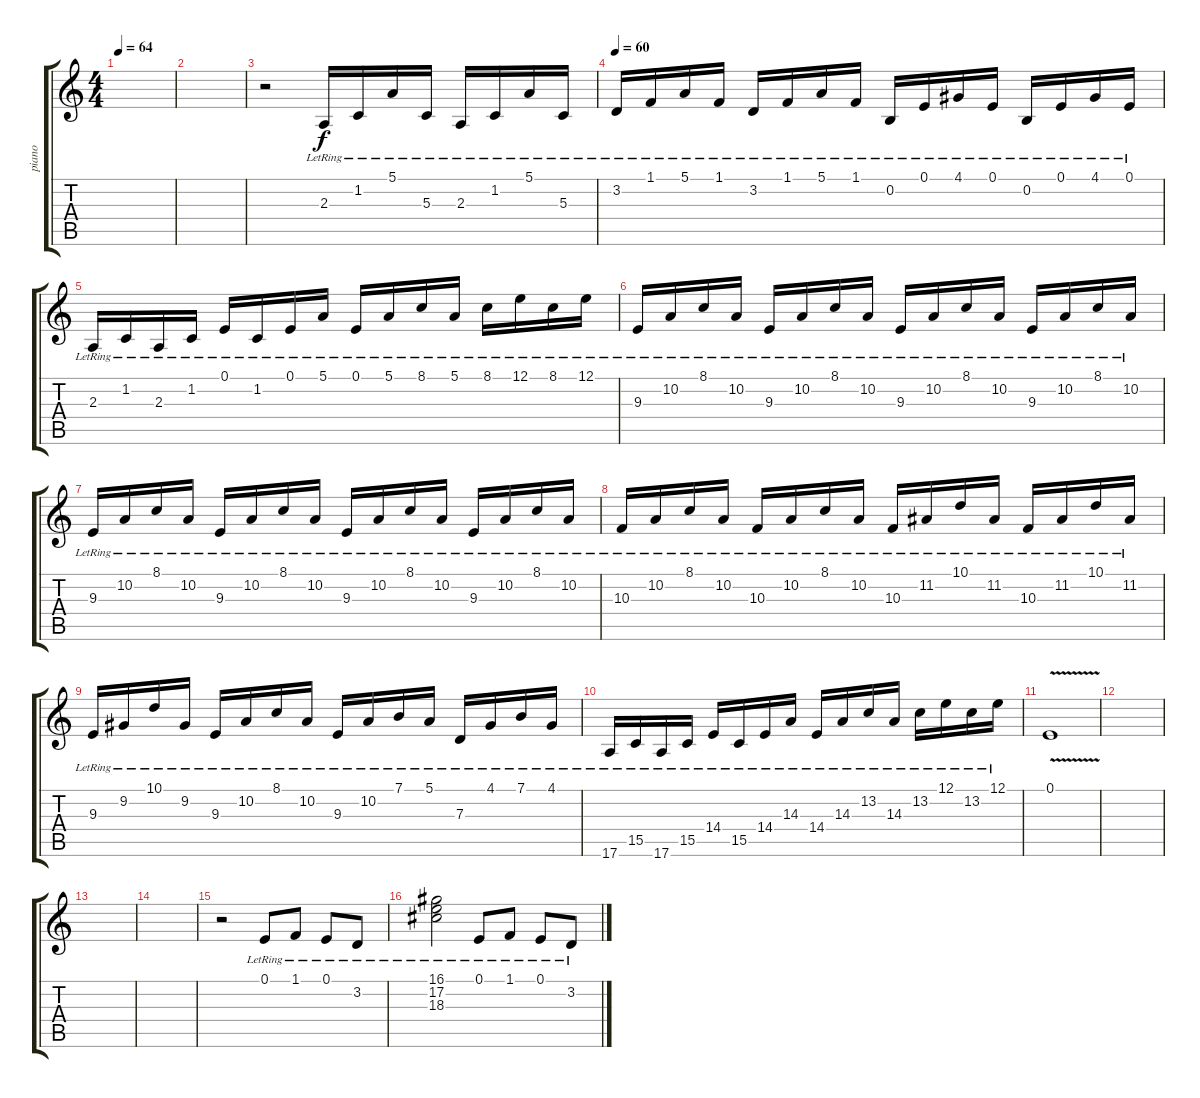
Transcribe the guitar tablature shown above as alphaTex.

\track ("piano" "piano") {instrument harpsichord}
\staff {score tabs}
\tuning (E4 B3 G3 D3 A2 E2) {hide}
\ts (4 4)
\tempo 64
\clef g2
\ks c
|
|
r.2 2.3{lr}.16 1.2{lr}.16 5.1{lr}.16 5.3{lr}.16 2.3{lr}.16 1.2{lr}.16 5.1{lr}.16 5.3{lr}.16 |
\tempo 60
3.2{lr}.16 1.1{lr}.16 5.1{lr}.16 1.1{lr}.16 3.2{lr}.16 1.1{lr}.16 5.1{lr}.16 1.1{lr}.16 0.2{lr}.16 0.1{lr}.16 4.1{lr}.16 0.1{lr}.16 0.2{lr}.16 0.1{lr}.16 4.1{lr}.16 0.1{lr}.16 |
2.3{lr}.16 1.2{lr}.16 2.3{lr}.16 1.2{lr}.16 0.1{lr}.16 1.2{lr}.16 0.1{lr}.16 5.1{lr}.16 0.1{lr}.16 5.1{lr}.16 8.1{lr}.16 5.1{lr}.16 8.1{lr}.16 12.1{lr}.16 8.1{lr}.16 12.1{lr}.16 |
9.3{lr}.16{volume 8} 10.2{lr}.16 8.1{lr}.16 10.2{lr}.16 9.3{lr}.16 10.2{lr}.16 8.1{lr}.16 10.2{lr}.16 9.3{lr}.16 10.2{lr}.16 8.1{lr}.16 10.2{lr}.16 9.3{lr}.16 10.2{lr}.16 8.1{lr}.16 10.2{lr}.16 |
9.3{lr}.16 10.2{lr}.16 8.1{lr}.16 10.2{lr}.16 9.3{lr}.16 10.2{lr}.16 8.1{lr}.16 10.2{lr}.16 9.3{lr}.16 10.2{lr}.16 8.1{lr}.16 10.2{lr}.16 9.3{lr}.16 10.2{lr}.16 8.1{lr}.16 10.2{lr}.16 |
10.3{lr}.16 10.2{lr}.16 8.1{lr}.16 10.2{lr}.16 10.3{lr}.16 10.2{lr}.16 8.1{lr}.16 10.2{lr}.16 10.3{lr}.16{volume 6} 11.2{lr}.16 10.1{lr}.16 11.2{lr}.16 10.3{lr}.16 11.2{lr}.16 10.1{lr}.16 11.2{lr}.16 |
9.3{lr}.16 9.2{lr}.16 10.1{lr}.16 9.2{lr}.16 9.3{lr}.16 10.2{lr}.16 8.1{lr}.16 10.2{lr}.16 9.3{lr}.16 10.2{lr}.16 7.1{lr}.16 5.1{lr}.16 7.3{lr}.16 4.1{lr}.16 7.1{lr}.16 4.1{lr}.16 |
17.6{lr}.16 15.5{lr}.16 17.6{lr}.16 15.5{lr}.16 14.4{lr}.16 15.5{lr}.16 14.4{lr}.16 14.3{lr}.16 14.4{lr}.16 14.3{lr}.16 13.2{lr}.16 14.3{lr}.16 13.2{lr}.16 12.1{lr}.16 13.2{lr}.16 12.1{lr}.16 |
0.1{v}.1 |
|
|
|
r.2{volume 16} 0.1{lr}.8 1.1{lr}.8 0.1{lr}.8 3.2{lr}.8 |
(16.1{lr} 17.2{lr} 18.3{lr}).2 0.1{lr}.8 1.1{lr}.8 0.1{lr}.8 3.2{lr}.8
